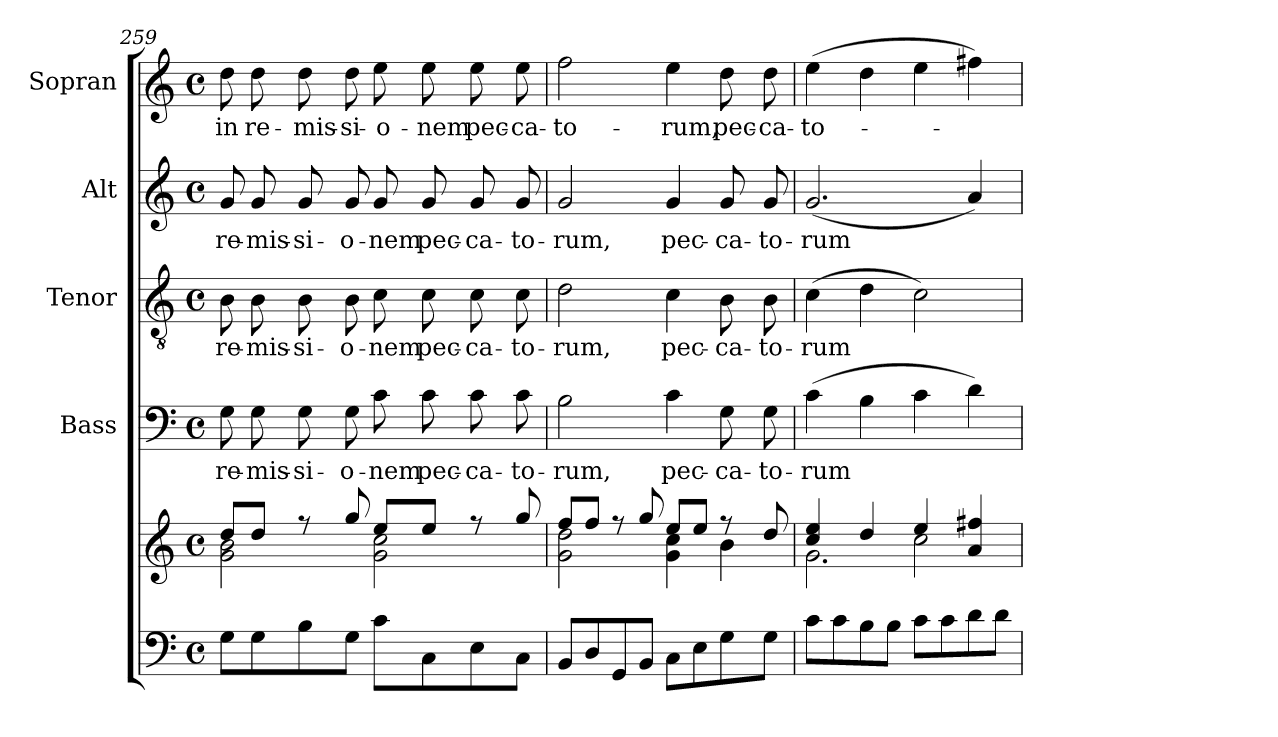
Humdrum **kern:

**kern	**kern	**kern	**text	**kern	**text	**kern	**text	**kern	**text
*part5	*part5	*part4	*part4	*part3	*part3	*part2	*part2	*part1	*part1
*staff6	*staff5	*staff4	*staff4	*staff3	*staff3	*staff2	*staff2	*staff1	*staff1
*	*	*I"Bass	*	*I"Tenor	*	*I"Alt	*	*I"Sopran	*
*	*	*I'B.	*	*I'T.	*	*I'A.	*	*I'S.	*
!!LO:LB:g=z
*clefF4	*clefG2	*clefF4	*	*clefGv2	*	*clefG2	*	*clefG2	*
*k[]	*k[]	*k[]	*	*k[]	*	*k[]	*	*k[]	*
*C:	*C:	*C:	*	*C:	*	*C:	*	*C:	*
*M4/4	*M4/4	*M4/4	*	*M4/4	*	*M4/4	*	*M4/4	*
*met(c)	*met(c)	*met(c)	*	*met(c)	*	*met(c)	*	*met(c)	*
=259	=259	=259	=259	=259	=259	=259	=259	=259	=259
*	*^	*	*	*	*	*	*	*	*
!	!	!	!	!LO:LY:b	!	!LO:LY:b	!	!LO:LY:b	!	!LO:LY:b
8G\L	8dd/L	2g\ 2b\	8G\	re-	8B\	re-	8g/	re-	8dd\	in
!	!	!	!	!LO:LY:b	!	!LO:LY:b	!	!LO:LY:b	!	!LO:LY:b
8G\	8dd/J	.	8G\	-mis-	8B\	-mis-	8g/	-mis-	8dd\	re-
!	!	!	!	!LO:LY:b	!	!LO:LY:b	!	!LO:LY:b	!	!LO:LY:b
8B\	8rff	.	8G\	-si-	8B\	-si-	8g/	-si-	8dd\	-mis-
!	!	!	!	!LO:LY:b	!	!LO:LY:b	!	!LO:LY:b	!	!LO:LY:b
8G\J	8gg/	.	8G\	-o-	8B\	-o-	8g/	-o-	8dd\	-si-
!	!	!	!	!LO:LY:b	!	!LO:LY:b	!	!LO:LY:b	!	!LO:LY:b
8c\L	8ee/L	2g\ 2cc\	8c\	-nem	8c\	-nem	8g/	-nem	8ee\	-o-
!	!	!	!	!LO:LY:b	!	!LO:LY:b	!	!LO:LY:b	!	!LO:LY:b
8C\	8ee/J	.	8c\	pec-	8c\	pec-	8g/	pec-	8ee\	-nem
!	!	!	!	!LO:LY:b	!	!LO:LY:b	!	!LO:LY:b	!	!LO:LY:b
8E\	8rff	.	8c\	-ca-	8c\	-ca-	8g/	-ca-	8ee\	pec-
!	!	!	!	!LO:LY:b	!	!LO:LY:b	!	!LO:LY:b	!	!LO:LY:b
8C\J	8gg/	.	8c\	-to-	8c\	-to-	8g/	-to-	8ee\	-ca-
=260	=260	=260	=260	=260	=260	=260	=260	=260	=260	=260
!	!	!	!	!LO:LY:b	!	!LO:LY:b	!	!LO:LY:b	!	!LO:LY:b
8BB/L	8ff/L	2g\ 2dd\	2B\	-rum,	2d\	-rum,	2g/	-rum,	2ff\	-to-
8D/	8ff/J	.	.	.	.	.	.	.	.	.
8GG/	8rff	.	.	.	.	.	.	.	.	.
8BB/J	8gg/	.	.	.	.	.	.	.	.	.
!	!	!	!	!LO:LY:b	!	!LO:LY:b	!	!LO:LY:b	!	!LO:LY:b
8C\L	8ee/L	4g\ 4cc\	4c\	pec-	4c\	pec-	4g/	pec-	4ee\	-rum,
8E\	8ee/J	.	.	.	.	.	.	.	.	.
!	!	!	!	!LO:LY:b	!	!LO:LY:b	!	!LO:LY:b	!	!LO:LY:b
8G\	8rff	4b\	8G\	-ca-	8B\	-ca-	8g/	-ca-	8dd\	pec-
!	!	!	!	!LO:LY:b	!	!LO:LY:b	!	!LO:LY:b	!	!LO:LY:b
8G\J	8dd/	.	8G\	-to-	8B\	-to-	8g/	-to-	8dd\	-ca-
=261	=261	=261	=261	=261	=261	=261	=261	=261	=261	=261
*	*	*^	*	*	*	*	*	*	*	*
!	!	!	!	!	!LO:LY:b	!	!LO:LY:b	!	!LO:LY:b	!	!LO:LY:b
8c\L	4cc/ 4ee/	2.g\	2ryy	(>4c\	-rum	(>4c\	-rum	(<2.g/	-rum	(>4ee\	-to-
8c\	.	.	.	.	.	.	.	.	.	.	.
8B\	4dd/	.	.	4B\	.	4d\	.	.	.	4dd\	.
8B\J	.	.	.	.	.	.	.	.	.	.	.
8c\L	4ee/	.	2cc\	4c\	.	2c\)	.	.	.	4ee\	.
8c\	.	.	.	.	.	.	.	.	.	.	.
8d\	4a/ 4ff#X/	4ryy	.	4d\)	.	.	.	4a/)	.	4ff#X\)	.
8d\J	.	.	.	.	.	.	.	.	.	.	.
*	*v	*v	*v	*	*	*	*	*	*	*	*
=	=	=	=	=	=	=	=	=	=
*-	*-	*-	*-	*-	*-	*-	*-	*-	*-
